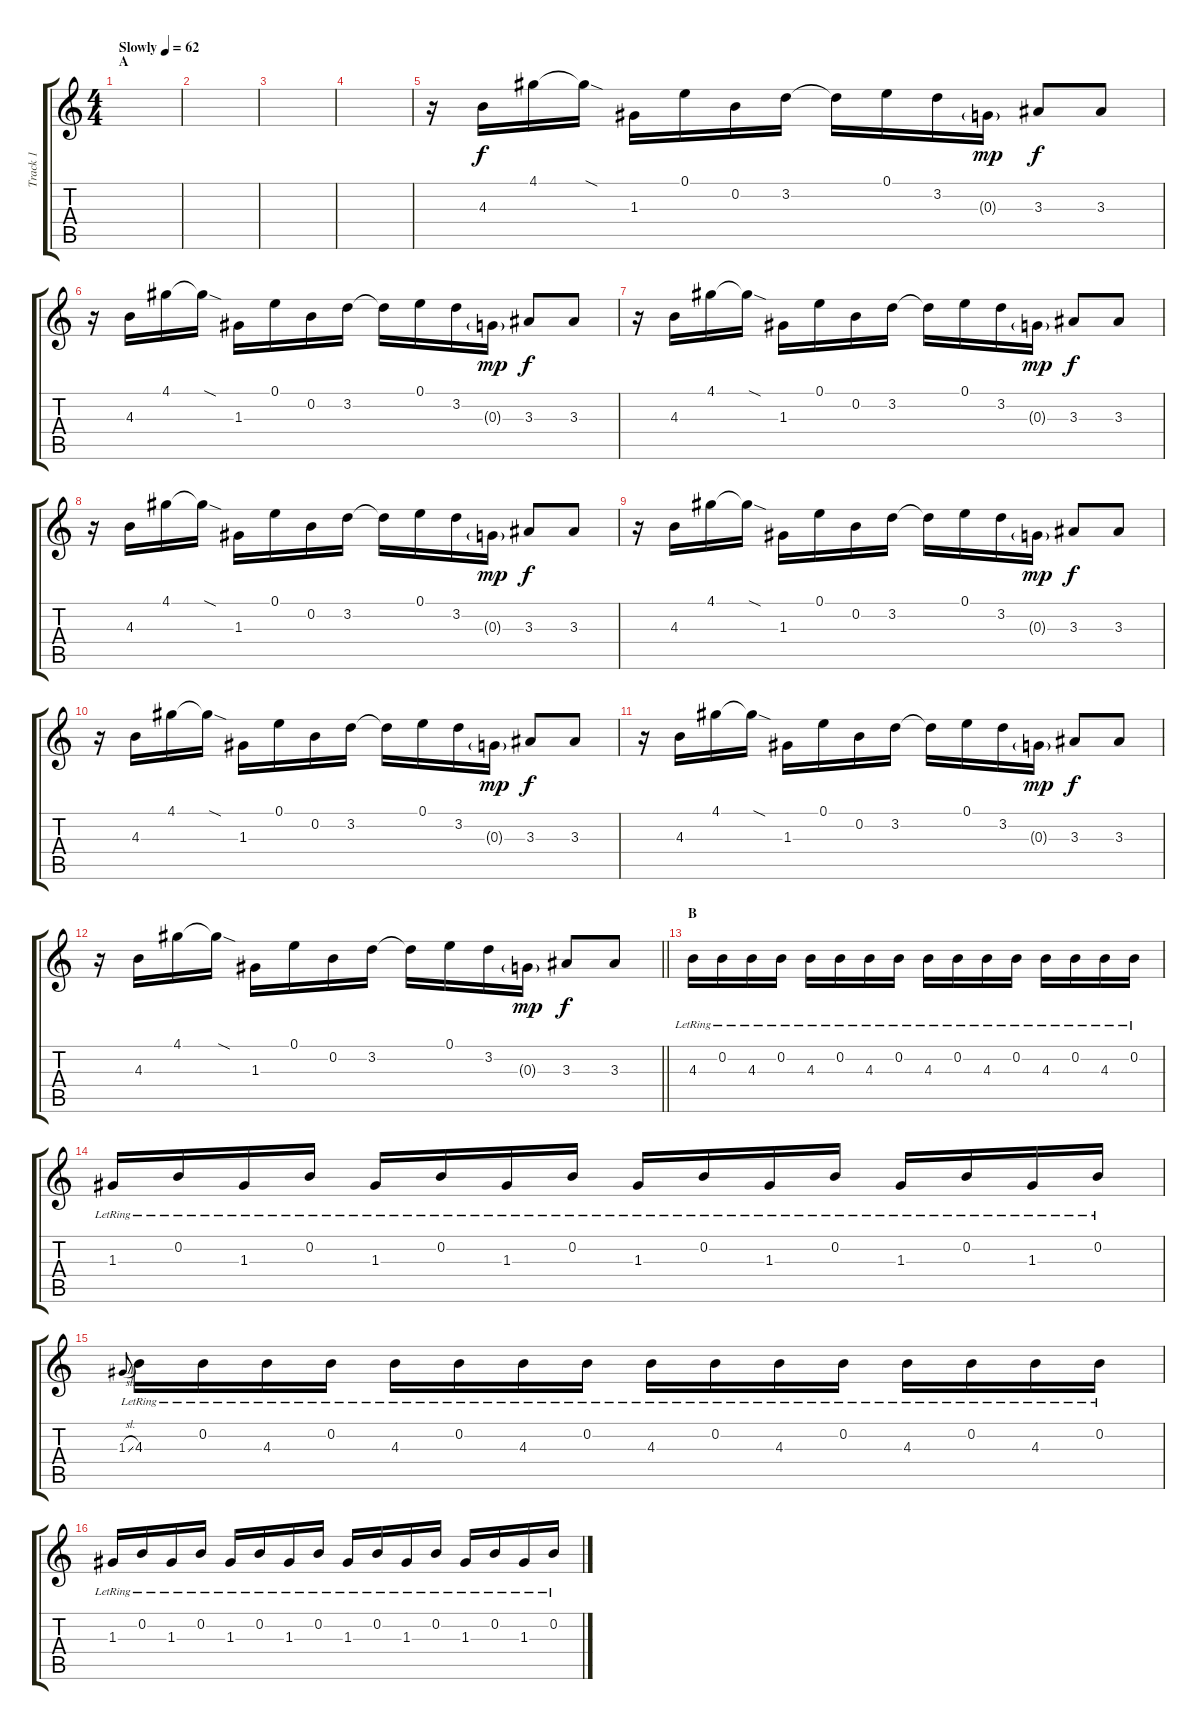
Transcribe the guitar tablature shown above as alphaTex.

\track ("Track 1" "Track 1") {instrument overdrivenguitar}
\staff {score tabs}
\tuning (E4 B3 G3 D3 A2 E2) {hide}
\ts (4 4)
\section ("" "A")
\tempo (62 "Slowly")
\clef g2
\ks c
|
|
|
|
r.16 4.3.16 4.1.16 4.1{sod t}.16 1.3.16 0.1.16 0.2.16 3.2.16 3.2{t}.16 0.1.16 3.2.16 0.3{g}.16{dy mp} 3.3.8{dy f} 3.3.8 |
r.16 4.3.16 4.1.16 4.1{sod t}.16 1.3.16 0.1.16 0.2.16 3.2.16 3.2{t}.16 0.1.16 3.2.16 0.3{g}.16{dy mp} 3.3.8{dy f} 3.3.8 |
r.16 4.3.16 4.1.16 4.1{sod t}.16 1.3.16 0.1.16 0.2.16 3.2.16 3.2{t}.16 0.1.16 3.2.16 0.3{g}.16{dy mp} 3.3.8{dy f} 3.3.8 |
r.16 4.3.16 4.1.16 4.1{sod t}.16 1.3.16 0.1.16 0.2.16 3.2.16 3.2{t}.16 0.1.16 3.2.16 0.3{g}.16{dy mp} 3.3.8{dy f} 3.3.8 |
r.16 4.3.16 4.1.16 4.1{sod t}.16 1.3.16 0.1.16 0.2.16 3.2.16 3.2{t}.16 0.1.16 3.2.16 0.3{g}.16{dy mp} 3.3.8{dy f} 3.3.8 |
r.16 4.3.16 4.1.16 4.1{sod t}.16 1.3.16 0.1.16 0.2.16 3.2.16 3.2{t}.16 0.1.16 3.2.16 0.3{g}.16{dy mp} 3.3.8{dy f} 3.3.8 |
r.16 4.3.16 4.1.16 4.1{sod t}.16 1.3.16 0.1.16 0.2.16 3.2.16 3.2{t}.16 0.1.16 3.2.16 0.3{g}.16{dy mp} 3.3.8{dy f} 3.3.8 |
\barLineRight lightlight
r.16 4.3.16 4.1.16 4.1{sod t}.16 1.3.16 0.1.16 0.2.16 3.2.16 3.2{t}.16 0.1.16 3.2.16 0.3{g}.16{dy mp} 3.3.8{dy f} 3.3.8 |
\section ("" "B")
4.3{lr}.16 0.2{lr}.16 4.3{lr}.16 0.2{lr}.16 4.3{lr}.16 0.2{lr}.16 4.3{lr}.16 0.2{lr}.16 4.3{lr}.16 0.2{lr}.16 4.3{lr}.16 0.2{lr}.16 4.3{lr}.16 0.2{lr}.16 4.3{lr}.16 0.2{lr}.16 |
1.3{lr}.16 0.2{lr}.16 1.3{lr}.16 0.2{lr}.16 1.3{lr}.16 0.2{lr}.16 1.3{lr}.16 0.2{lr}.16 1.3{lr}.16 0.2{lr}.16 1.3{lr}.16 0.2{lr}.16 1.3{lr}.16 0.2{lr}.16 1.3{lr}.16 0.2{lr}.16 |
1.3{sl}.8{gr onbeat} 4.3{lr}.16 0.2{lr}.16 4.3{lr}.16 0.2{lr}.16 4.3{lr}.16 0.2{lr}.16 4.3{lr}.16 0.2{lr}.16 4.3{lr}.16 0.2{lr}.16 4.3{lr}.16 0.2{lr}.16 4.3{lr}.16 0.2{lr}.16 4.3{lr}.16 0.2{lr}.16 |
1.3{lr}.16 0.2{lr}.16 1.3{lr}.16 0.2{lr}.16 1.3{lr}.16 0.2{lr}.16 1.3{lr}.16 0.2{lr}.16 1.3{lr}.16 0.2{lr}.16 1.3{lr}.16 0.2{lr}.16 1.3{lr}.16 0.2{lr}.16 1.3{lr}.16 0.2{lr}.16
